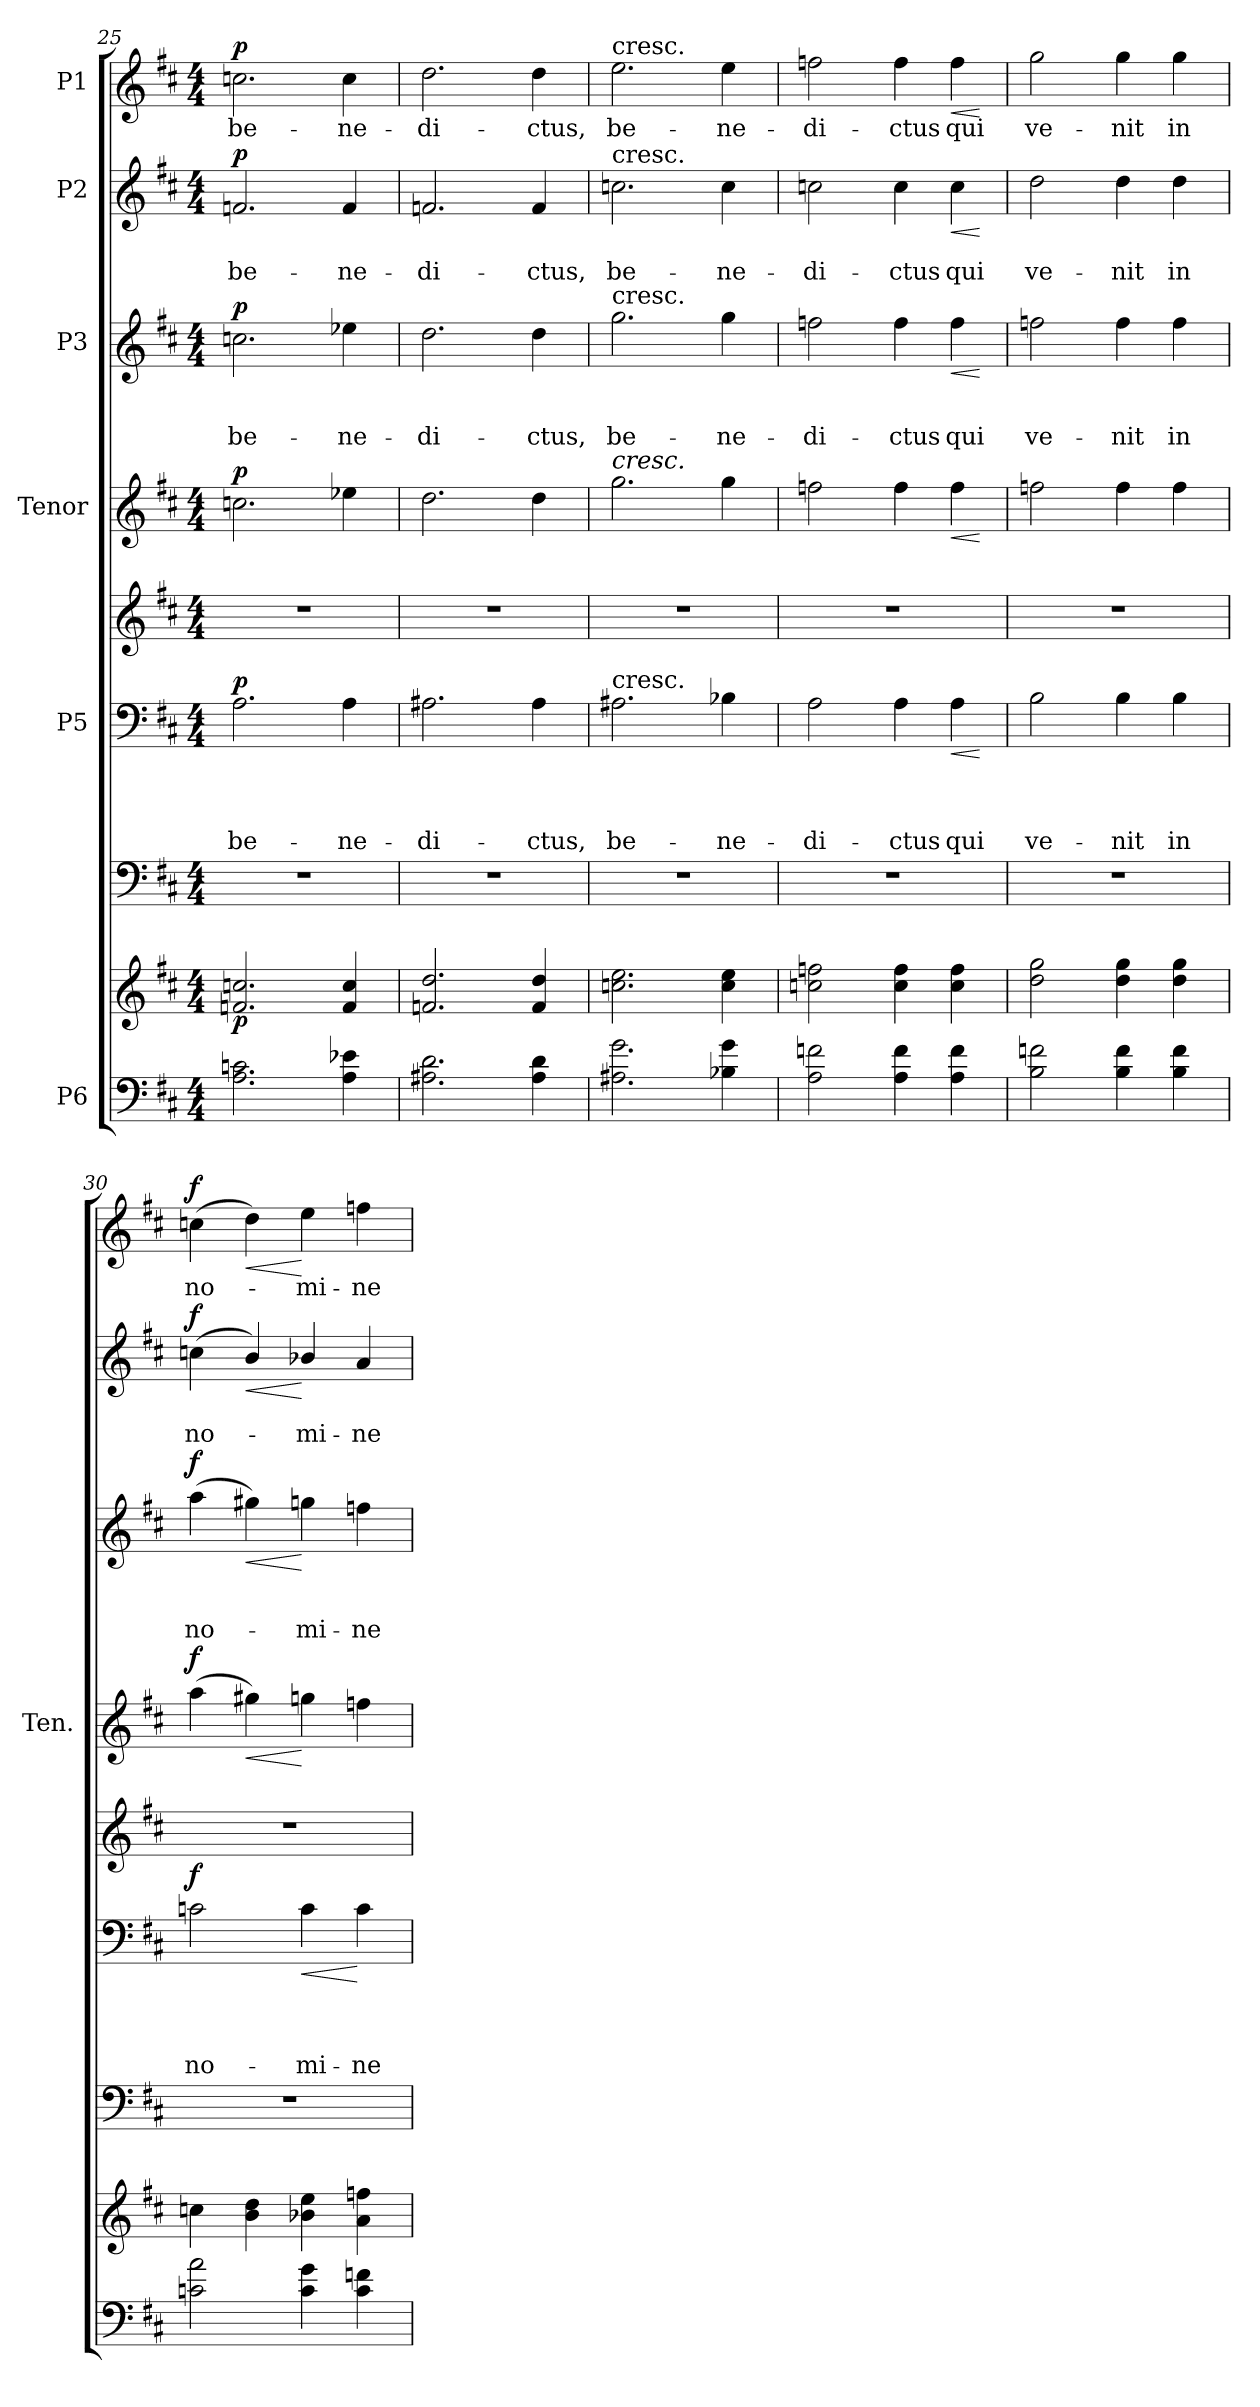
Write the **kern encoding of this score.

**kern	**kern	**dynam	**kern	**kern	**text	**text	**text	**text	**dynam	**kern	**kern	**dynam	**kern	**text	**text	**text	**dynam	**kern	**text	**text	**dynam	**kern	**text	**dynam
*part8	*part8	*part8	*part7	*part6	*part6	*part6	*part6	*part6	*part6	*part5	*part4	*part4	*part3	*part3	*part3	*part3	*part3	*part2	*part2	*part2	*part2	*part1	*part1	*part1
*staff9	*staff8	*staff8/9	*staff7	*staff6	*staff6	*staff6	*staff6	*staff6	*staff6	*staff5	*staff4	*staff4	*staff3	*staff3	*staff3	*staff3	*staff3	*staff2	*staff2	*staff2	*staff2	*staff1	*staff1	*staff1
*I"P6	*	*	*	*I"P5	*	*	*	*	*	*	*I"Tenor	*	*I"P3	*	*	*	*	*I"P2	*	*	*	*I"P1	*	*
*	*	*	*	*	*	*	*	*	*	*	*I'Ten.	*	*	*	*	*	*	*	*	*	*	*	*	*
*clefF4	*clefG2	*	*clefF4	*clefF4	*	*	*	*	*	*clefG2	*clefG2	*	*clefG2	*	*	*	*	*clefG2	*	*	*	*clefG2	*	*
*	*	*	*	*	*	*	*	*	*	*ITrd7c12	*ITrd7c12	*	*ITrd7c12	*	*	*	*	*	*	*	*	*	*	*
*k[f#c#]	*k[f#c#]	*	*k[f#c#]	*k[f#c#]	*	*	*	*	*	*k[f#c#]	*k[f#c#]	*	*k[f#c#]	*	*	*	*	*k[f#c#]	*	*	*	*k[f#c#]	*	*
*D:	*D:	*	*D:	*D:	*	*	*	*	*	*D:	*D:	*	*D:	*	*	*	*	*D:	*	*	*	*D:	*	*
*M4/4	*M4/4	*	*M4/4	*M4/4	*	*	*	*	*	*M4/4	*M4/4	*	*M4/4	*	*	*	*	*M4/4	*	*	*	*M4/4	*	*
=25	=25	=25	=25	=25	=25	=25	=25	=25	=25	=25	=25	=25	=25	=25	=25	=25	=25	=25	=25	=25	=25	=25	=25	=25
*^	*^	*	*	*	*	*	*	*	*	*	*	*	*	*	*	*	*	*	*	*	*	*	*	*
!	!	!	!	!LO:DY:b	!	!	!	!	!	!LO:LY:b	!LO:DY:a	!	!	!LO:DY:a	!	!	!	!LO:LY:b	!LO:DY:a	!	!	!LO:LY:b	!LO:DY:a	!	!LO:LY:b	!LO:DY:a
2.A\ 2.cn\	1ryy	1ryy	2.fn/ 2.ccn/	p	1r	2.A\	.	.	.	be-	p	1r	2.cn\	p	2.cn\	.	.	be-	p	2.fn/	.	be-	p	2.ccn\	be-	p
!	!	!	!	!	!	!	!	!	!	!LO:LY:b	!	!	!	!	!	!	!	!LO:LY:b	!	!	!	!LO:LY:b	!	!	!LO:LY:b	!
4A\ 4e-X\	.	.	4f/ 4cc/	.	.	4A\	.	.	.	-ne-	.	.	4e-X\	.	4e-X\	.	.	-ne-	.	4f/	.	-ne-	.	4cc\	-ne-	.
=26	=26	=26	=26	=26	=26	=26	=26	=26	=26	=26	=26	=26	=26	=26	=26	=26	=26	=26	=26	=26	=26	=26	=26	=26	=26	=26
!	!	!	!	!	!	!	!	!	!	!LO:LY:b	!	!	!	!	!	!	!	!LO:LY:b	!	!	!	!LO:LY:b	!	!	!LO:LY:b	!
2.A#X\ 2.d\	1ryy	1ryy	2.fn/ 2.dd/	.	1r	2.A#X\	.	.	.	-di-	.	1r	2.d\	.	2.d\	.	.	-di-	.	2.fn/	.	-di-	.	2.dd\	-di-	.
!	!	!	!	!	!	!	!	!	!	!LO:LY:b	!	!	!	!	!	!	!	!LO:LY:b	!	!	!	!LO:LY:b	!	!	!LO:LY:b	!
4A#\ 4d\	.	.	4f/ 4dd/	.	.	4A#\	.	.	.	-ctus,	.	.	4d\	.	4d\	.	.	-ctus,	.	4f/	.	-ctus,	.	4dd\	-ctus,	.
=27	=27	=27	=27	=27	=27	=27	=27	=27	=27	=27	=27	=27	=27	=27	=27	=27	=27	=27	=27	=27	=27	=27	=27	=27	=27	=27
!	!	!	!	!	!	!	!	!	!	!	!	!	!	!	!	!	!	!	!	!	!	!	!	!LO:TX:a:t=cresc.	!	!
!	!	!	!	!	!	!	!	!	!	!	!	!	!	!	!	!	!	!	!	!LO:TX:a:t=cresc.	!	!	!	!	!	!
!	!	!	!	!	!	!	!	!	!	!	!	!	!	!	!LO:TX:a:t=cresc.	!	!	!	!	!	!	!	!	!	!	!
!	!	!	!	!	!	!	!	!	!	!	!	!	!LO:TX:a:i:t=cresc.	!	!	!	!	!	!	!	!	!	!	!	!	!
!	!	!	!	!	!	!LO:TX:a:t=cresc.	!	!	!	!	!	!	!	!	!	!	!	!	!	!	!	!	!	!	!	!
!	!	!	!	!	!	!	!	!	!	!LO:LY:b	!	!	!	!	!	!	!	!LO:LY:b	!	!	!	!LO:LY:b	!	!	!LO:LY:b	!
2.A#X\ 2.g\	1ryy	1ryy	2.ccn\ 2.ee\	.	1r	2.A#X\	.	.	.	be-	.	1r	2.g\	.	2.g\	.	.	be-	.	2.ccn\	.	be-	.	2.ee\	be-	.
!	!	!	!	!	!	!	!	!	!	!LO:LY:b	!	!	!	!	!	!	!	!LO:LY:b	!	!	!	!LO:LY:b	!	!	!LO:LY:b	!
4B-X\ 4g\	.	.	4cc\ 4ee\	.	.	4B-X\	.	.	.	-ne-	.	.	4g\	.	4g\	.	.	-ne-	.	4cc\	.	-ne-	.	4ee\	-ne-	.
=28	=28	=28	=28	=28	=28	=28	=28	=28	=28	=28	=28	=28	=28	=28	=28	=28	=28	=28	=28	=28	=28	=28	=28	=28	=28	=28
!	!	!	!	!	!	!	!	!	!	!LO:LY:b	!	!	!	!	!	!	!	!LO:LY:b	!	!	!	!LO:LY:b	!	!	!LO:LY:b	!
2A\ 2fn\	1ryy	1ryy	2ccn\ 2ffn\	.	1r	2A\	.	.	.	-di-	.	1r	2fn\	.	2fn\	.	.	-di-	.	2ccn\	.	-di-	.	2ffn\	-di-	.
!	!	!	!	!	!	!	!	!	!	!LO:LY:b	!	!	!	!	!	!	!	!LO:LY:b	!	!	!	!LO:LY:b	!	!	!LO:LY:b	!
4A\ 4f\	.	.	4cc\ 4ff\	.	.	4A\	.	.	.	-ctus	.	.	4f\	.	4f\	.	.	-ctus	.	4cc\	.	-ctus	.	4ff\	-ctus	.
!	!	!	!	!	!	!	!	!	!	!LO:LY:b	!LO:HP:b	!	!	!LO:HP:b	!	!	!	!LO:LY:b	!LO:HP:b	!	!	!LO:LY:b	!LO:HP:b	!	!LO:LY:b	!LO:HP:b
4A\ 4f\	.	.	4cc\ 4ff\	.	.	4A\	.	.	.	qui	<	.	4f\	<	4f\	.	.	qui	<	4cc\	.	qui	<	4ff\	qui	<
*v	*v	*	*	*	*	*	*	*	*	*	*	*	*	*	*	*	*	*	*	*	*	*	*	*	*	*
*	*v	*v	*	*	*	*	*	*	*	*	*	*	*	*	*	*	*	*	*	*	*	*	*	*	*
.	.	.	.	.	.	.	.	.	[	.	.	[	.	.	.	.	[	.	.	.	[	.	.	[
=29	=29	=29	=29	=29	=29	=29	=29	=29	=29	=29	=29	=29	=29	=29	=29	=29	=29	=29	=29	=29	=29	=29	=29	=29
*^	*^	*	*	*	*	*	*	*	*	*	*	*	*	*	*	*	*	*	*	*	*	*	*	*
!	!	!	!	!	!	!	!	!	!	!LO:LY:b	!	!	!	!	!	!	!	!LO:LY:b	!	!	!	!LO:LY:b	!	!	!LO:LY:b	!
2B\ 2fn\	1ryy	1ryy	2dd\ 2gg\	.	1r	2B\	.	.	.	ve-	.	1r	2fn\	.	2fn\	.	.	ve-	.	2dd\	.	ve-	.	2gg\	ve-	.
!	!	!	!	!	!	!	!	!	!	!LO:LY:b	!	!	!	!	!	!	!	!LO:LY:b	!	!	!	!LO:LY:b	!	!	!LO:LY:b	!
4B\ 4f\	.	.	4dd\ 4gg\	.	.	4B\	.	.	.	-nit	.	.	4f\	.	4f\	.	.	-nit	.	4dd\	.	-nit	.	4gg\	-nit	.
!	!	!	!	!	!	!	!	!	!	!LO:LY:b	!	!	!	!	!	!	!	!LO:LY:b	!	!	!	!LO:LY:b	!	!	!LO:LY:b	!
4B\ 4f\	.	.	4dd\ 4gg\	.	.	4B\	.	.	.	in	.	.	4f\	.	4f\	.	.	in	.	4dd\	.	in	.	4gg\	in	.
!!LO:LB:g=z
=30	=30	=30	=30	=30	=30	=30	=30	=30	=30	=30	=30	=30	=30	=30	=30	=30	=30	=30	=30	=30	=30	=30	=30	=30	=30	=30
!	!	!	!	!	!	!	!	!	!	!LO:LY:b	!LO:DY:a	!	!	!LO:DY:a	!	!	!	!LO:LY:b	!LO:DY:a	!	!	!LO:LY:b	!LO:DY:a	!	!LO:LY:b	!LO:DY:a
2cn\ 2a\	1ryy	1ryy	4ccn\	.	1r	2cn\	.	.	.	no-	f	1r	(>4a\	f	(>4a\	.	.	no-	f	(>4ccn\	.	no-	f	(>4ccn\	no-	f
!	!	!	!	!	!	!	!	!	!	!	!	!	!	!LO:HP:b	!	!	!	!	!LO:HP:b	!	!	!	!LO:HP:b	!	!	!LO:HP:b
.	.	.	4b\ 4dd\	.	.	.	.	.	.	.	.	.	4g#X\)	<	4g#X\)	.	.	.	<	4b/)	.	.	<	4dd\)	.	<
!	!	!	!	!	!	!	!	!	!	!LO:LY:b	!LO:HP:b	!	!	!	!	!	!	!LO:LY:b	!	!	!	!LO:LY:b	!	!	!LO:LY:b	!
4c\ 4g\	.	.	4b-X\ 4ee\	.	.	4c\	.	.	.	-mi-	<	.	4gn\	[	4gn\	.	.	-mi-	[	4b-X/	.	-mi-	[	4ee\	-mi-	[
!	!	!	!	!	!	!	!	!	!	!LO:LY:b	!	!	!	!	!	!	!	!LO:LY:b	!	!	!	!LO:LY:b	!	!	!LO:LY:b	!
4c\ 4fn\	.	.	4a\ 4ffn\	.	.	4c\	.	.	.	-ne	[	.	4fn\	.	4fn\	.	.	-ne	.	4a/	.	-ne	.	4ffn\	-ne	.
*v	*v	*	*	*	*	*	*	*	*	*	*	*	*	*	*	*	*	*	*	*	*	*	*	*	*	*
*	*v	*v	*	*	*	*	*	*	*	*	*	*	*	*	*	*	*	*	*	*	*	*	*	*	*
=	=	=	=	=	=	=	=	=	=	=	=	=	=	=	=	=	=	=	=	=	=	=	=	=
*-	*-	*-	*-	*-	*-	*-	*-	*-	*-	*-	*-	*-	*-	*-	*-	*-	*-	*-	*-	*-	*-	*-	*-	*-
